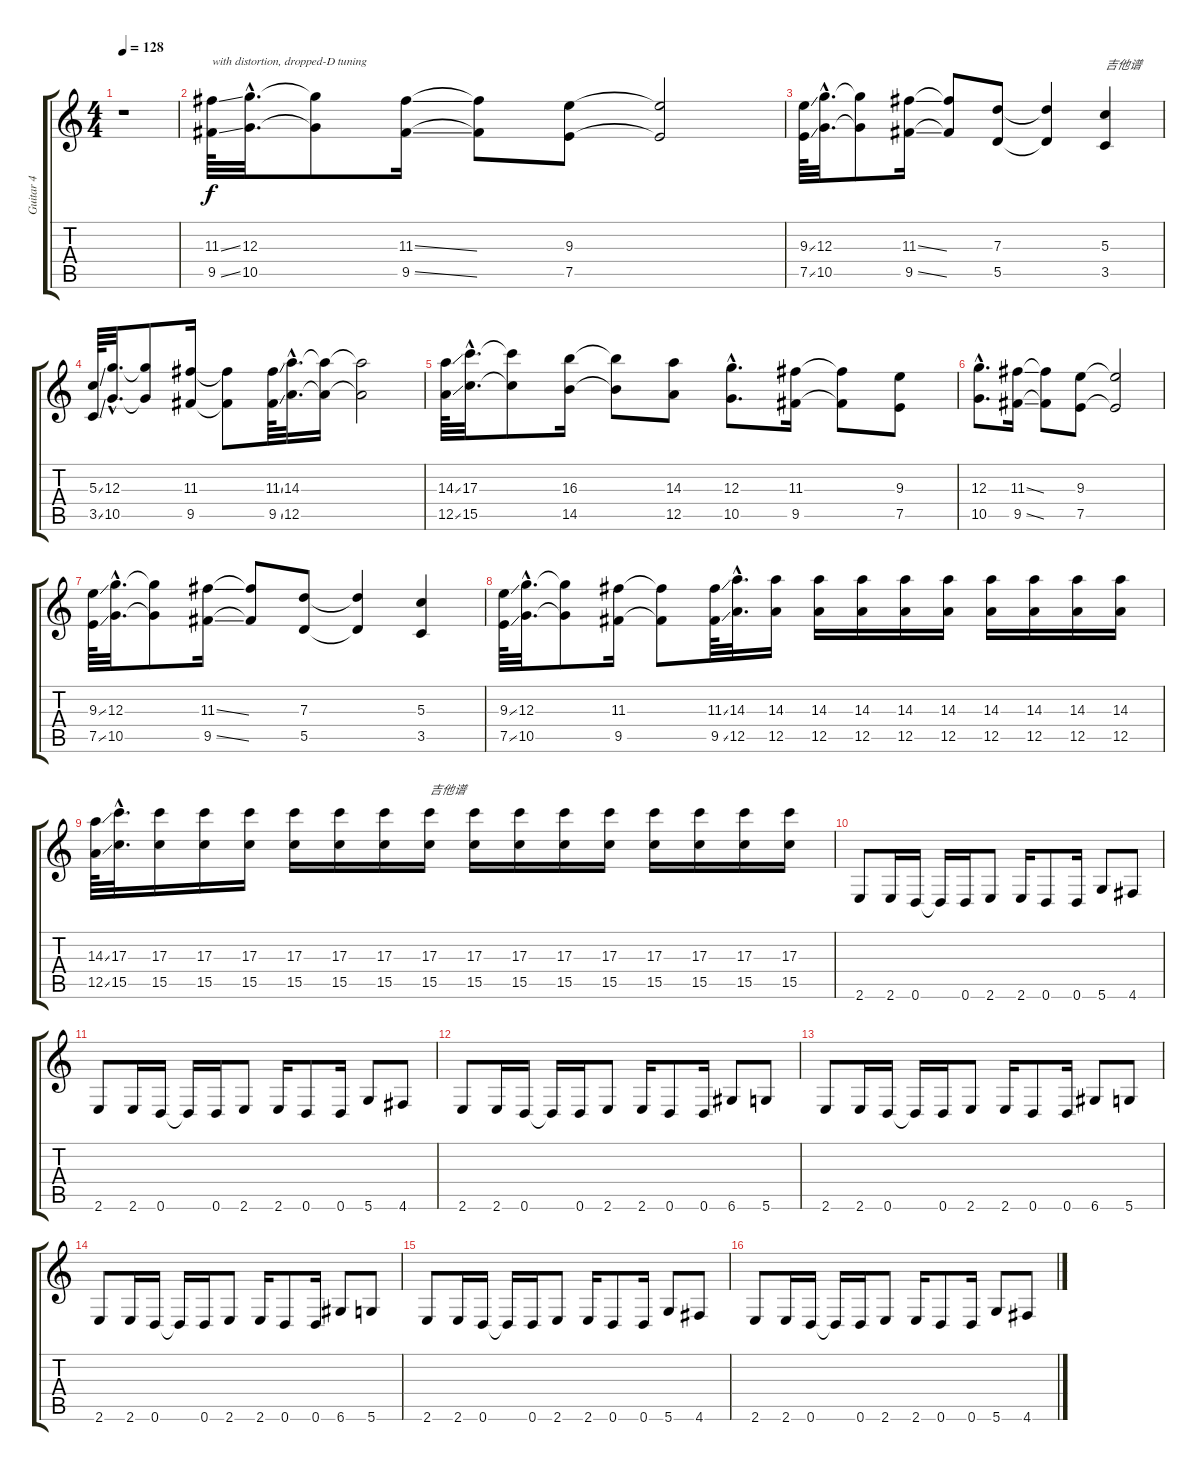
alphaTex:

\track ("Guitar 4" "Guitar 4") {instrument distortionguitar}
\staff {score tabs}
\tuning (E4 B3 G3 D3 A2 D2) {hide}
\ts (4 4)
\tempo 128
\clef g2
\ks c
r.1{dy f} |
(11.3{ss} 9.5{ss}).64{txt "with distortion, dropped-D tuning"} (12.3{hac} 10.5{hac}).32{d} (12.3{t} 10.5{t}).8 (11.3{ss} 9.5{ss}).16 (11.3{t} 9.5{t}).8 (9.3 7.5).8 (9.3{t} 7.5{t}).2 |
(9.3{ss} 7.5{ss}).64 (12.3{hac} 10.5{hac}).32{d} (12.3{t} 10.5{t}).8 (11.3{ss} 9.5{ss}).16 (11.3{t} 9.5{t}).8 (7.3 5.5).8 (7.3{t} 5.5{t}).4 (5.3 3.5).4{txt "吉他谱"} |
(5.3{ss} 3.5{ss}).64 (12.3{hac} 10.5{hac}).32{d} (12.3{t} 10.5{t}).8 (11.3 9.5).16 (11.3{t} 9.5{t}).8 (11.3{ss} 9.5{ss}).64 (14.3{hac} 12.5{hac}).32{d} (14.3{t} 12.5{t}).16 (14.3{t} 12.5{t}).2 |
(14.3{ss} 12.5{ss}).64 (17.3{hac} 15.5{hac}).32{d} (17.3{t} 15.5{t}).8 (16.3 14.5).16 (16.3{t} 14.5{t}).8 (14.3 12.5).8 (12.3{hac} 10.5{hac}).8{d} (11.3 9.5).16 (11.3{t} 9.5{t}).8 (9.3 7.5).8 |
(12.3{hac} 10.5{hac}).8{d} (11.3{ss} 9.5{ss}).16 (11.3{t} 9.5{t}).8 (9.3 7.5).8 (9.3{t} 7.5{t}).2 |
(9.3{ss} 7.5{ss}).64 (12.3{hac} 10.5{hac}).32{d} (12.3{t} 10.5{t}).8 (11.3{ss} 9.5{ss}).16 (11.3{t} 9.5{t}).8 (7.3 5.5).8 (7.3{t} 5.5{t}).4 (5.3 3.5).4 |
(9.3{ss} 7.5{ss}).64 (12.3{hac} 10.5{hac}).32{d} (12.3{t} 10.5{t}).8 (11.3 9.5).16 (11.3{t} 9.5{t}).8 (11.3{ss} 9.5{ss}).64 (14.3{hac} 12.5{hac}).32{d} (14.3 12.5).16 (14.3 12.5).16 (14.3 12.5).16 (14.3 12.5).16 (14.3 12.5).16 (14.3 12.5).16 (14.3 12.5).16 (14.3 12.5).16 (14.3 12.5).16 |
(14.3{ss} 12.5{ss}).64 (17.3{hac} 15.5{hac}).32{d} (17.3 15.5).16 (17.3 15.5).16 (17.3 15.5).16 (17.3 15.5).16 (17.3 15.5).16 (17.3 15.5).16 (17.3 15.5).16{txt "吉他谱"} (17.3 15.5).16 (17.3 15.5).16 (17.3 15.5).16 (17.3 15.5).16 (17.3 15.5).16 (17.3 15.5).16 (17.3 15.5).16 (17.3 15.5).16 |
2.6.8 2.6.16 0.6.16 0.6{t}.16 0.6.16 2.6.8 2.6.16 0.6.8 0.6.16 5.6.8 4.6.8 |
2.6.8 2.6.16 0.6.16 0.6{t}.16 0.6.16 2.6.8 2.6.16 0.6.8 0.6.16 5.6.8 4.6.8 |
2.6.8 2.6.16 0.6.16 0.6{t}.16 0.6.16 2.6.8 2.6.16 0.6.8 0.6.16 6.6.8 5.6.8 |
2.6.8 2.6.16 0.6.16 0.6{t}.16 0.6.16 2.6.8 2.6.16 0.6.8 0.6.16 6.6.8 5.6.8 |
2.6.8 2.6.16 0.6.16 0.6{t}.16 0.6.16 2.6.8 2.6.16 0.6.8 0.6.16 6.6.8 5.6.8 |
2.6.8 2.6.16 0.6.16 0.6{t}.16 0.6.16 2.6.8 2.6.16 0.6.8 0.6.16 5.6.8 4.6.8 |
2.6.8 2.6.16 0.6.16 0.6{t}.16 0.6.16 2.6.8 2.6.16 0.6.8 0.6.16 5.6.8 4.6.8
